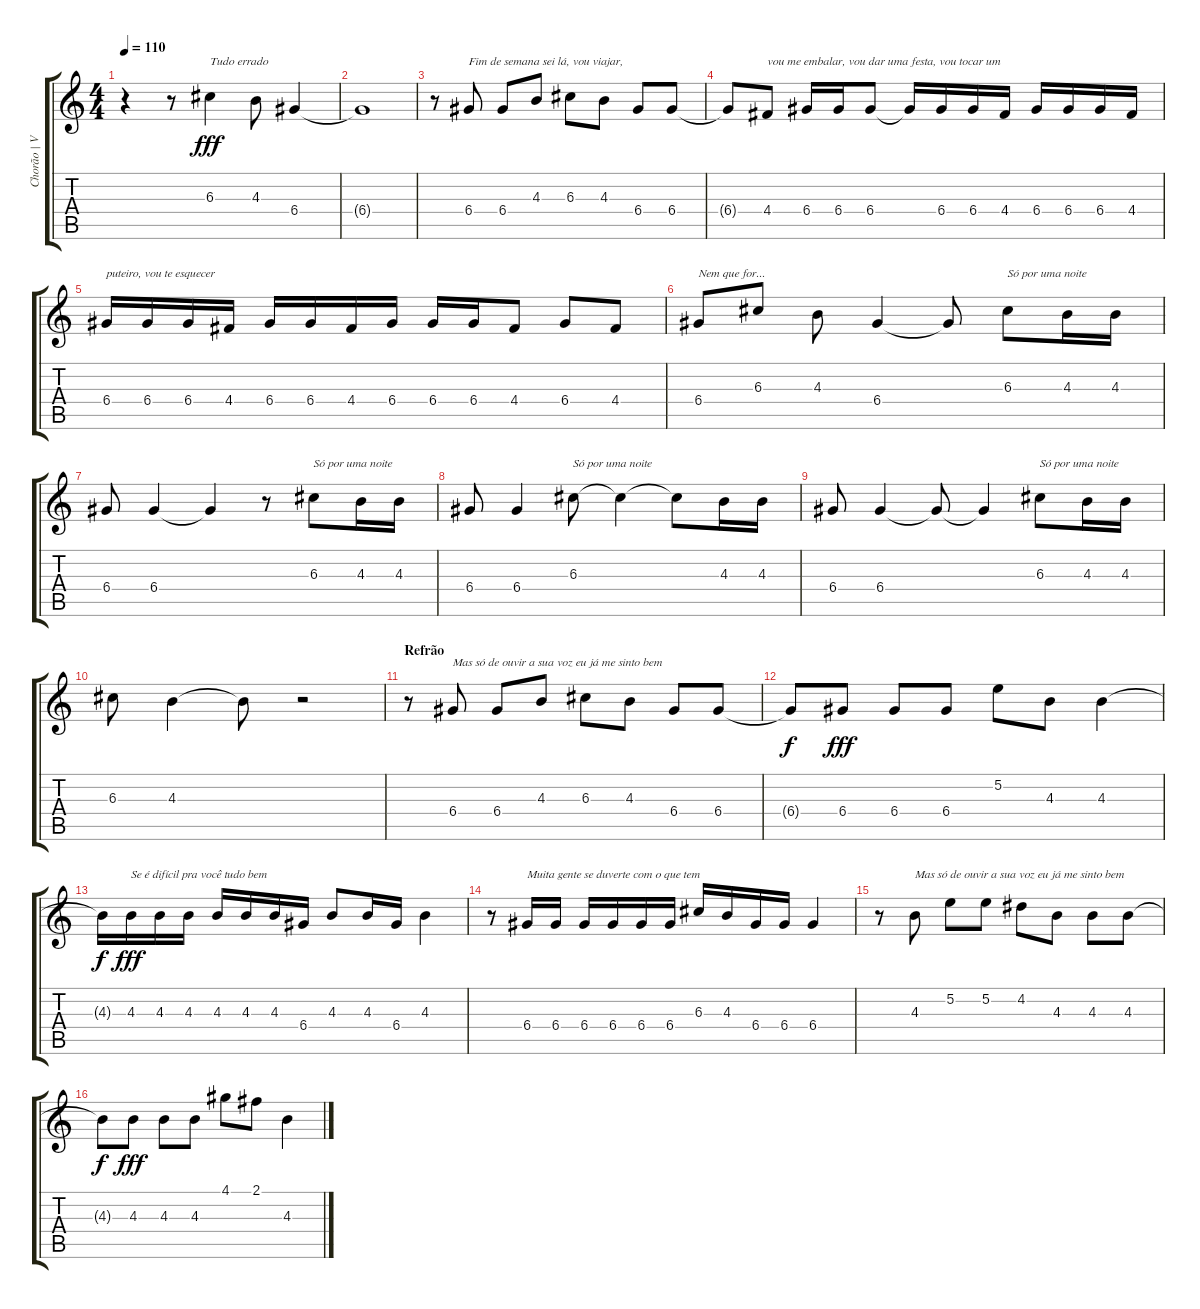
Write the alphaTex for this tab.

\track ("Chorão | Vocal" "Chorão | V") {instrument overdrivenguitar}
\staff {score tabs}
\tuning (E4 B3 G3 D3 A2 E2) {hide}
\ts (4 4)
\tempo 110
\clef g2
\ks c
r.4{dy fff} r.8 6.3.4{txt "Tudo errado"} 4.3.8 6.4.4 |
6.4{t}.1 |
r.8 6.4.8{txt "Fim de semana sei lá, vou viajar,"} 6.4.8 4.3.8 6.3.8 4.3.8 6.4.8 6.4.8 |
6.4{t}.8 4.4.8{txt "vou me embalar, vou dar uma festa, vou tocar um "} 6.4.16 6.4.16 6.4.8 6.4{t}.16 6.4.16 6.4.16 4.4.16 6.4.16 6.4.16 6.4.16 4.4.16 |
6.4.16{txt "puteiro, vou te esquecer"} 6.4.16 6.4.16 4.4.16 6.4.16 6.4.16 4.4.16 6.4.16 6.4.16 6.4.16 4.4.8 6.4.8 4.4.8 |
6.4.8{txt "Nem que for..."} 6.3.8 4.3.8 6.4.4 6.4{t}.8 6.3.8{txt "Só por uma noite"} 4.3.16 4.3.16 |
6.4.8 6.4.4 6.4{t}.4 r.8 6.3.8{txt "Só por uma noite"} 4.3.16 4.3.16 |
6.4.8 6.4.4 6.3.8{txt "Só por uma noite"} 6.3{t}.4 6.3{t}.8 4.3.16 4.3.16 |
6.4.8 6.4.4 6.4{t}.8 6.4{t}.4 6.3.8{txt "Só por uma noite"} 4.3.16 4.3.16 |
6.3.8 4.3.4 4.3{t}.8 r.2 |
\section ("" "Refrão")
r.8 6.4.8{txt "Mas só de ouvir a sua voz eu já me sinto bem"} 6.4.8 4.3.8 6.3.8 4.3.8 6.4.8 6.4.8 |
6.4{t}.8{dy f} 6.4.8{dy fff} 6.4.8 6.4.8 5.2.8 4.3.8 4.3.4 |
4.3{t}.16{dy f} 4.3.16{txt "Se é difícil pra você tudo bem" dy fff} 4.3.16 4.3.16 4.3.16 4.3.16 4.3.16 6.4.16 4.3.8 4.3.16 6.4.16 4.3.4 |
r.8 6.4.16{txt "Muita gente se duverte com o que tem"} 6.4.16 6.4.16 6.4.16 6.4.16 6.4.16 6.3.16 4.3.16 6.4.16 6.4.16 6.4.4 |
r.8 4.3.8{txt "Mas só de ouvir a sua voz eu já me sinto bem"} 5.2.8 5.2.8 4.2.8 4.3.8 4.3.8 4.3.8 |
4.3{t}.8{dy f} 4.3.8{dy fff} 4.3.8 4.3.8 4.1.8 2.1.8 4.3.4
